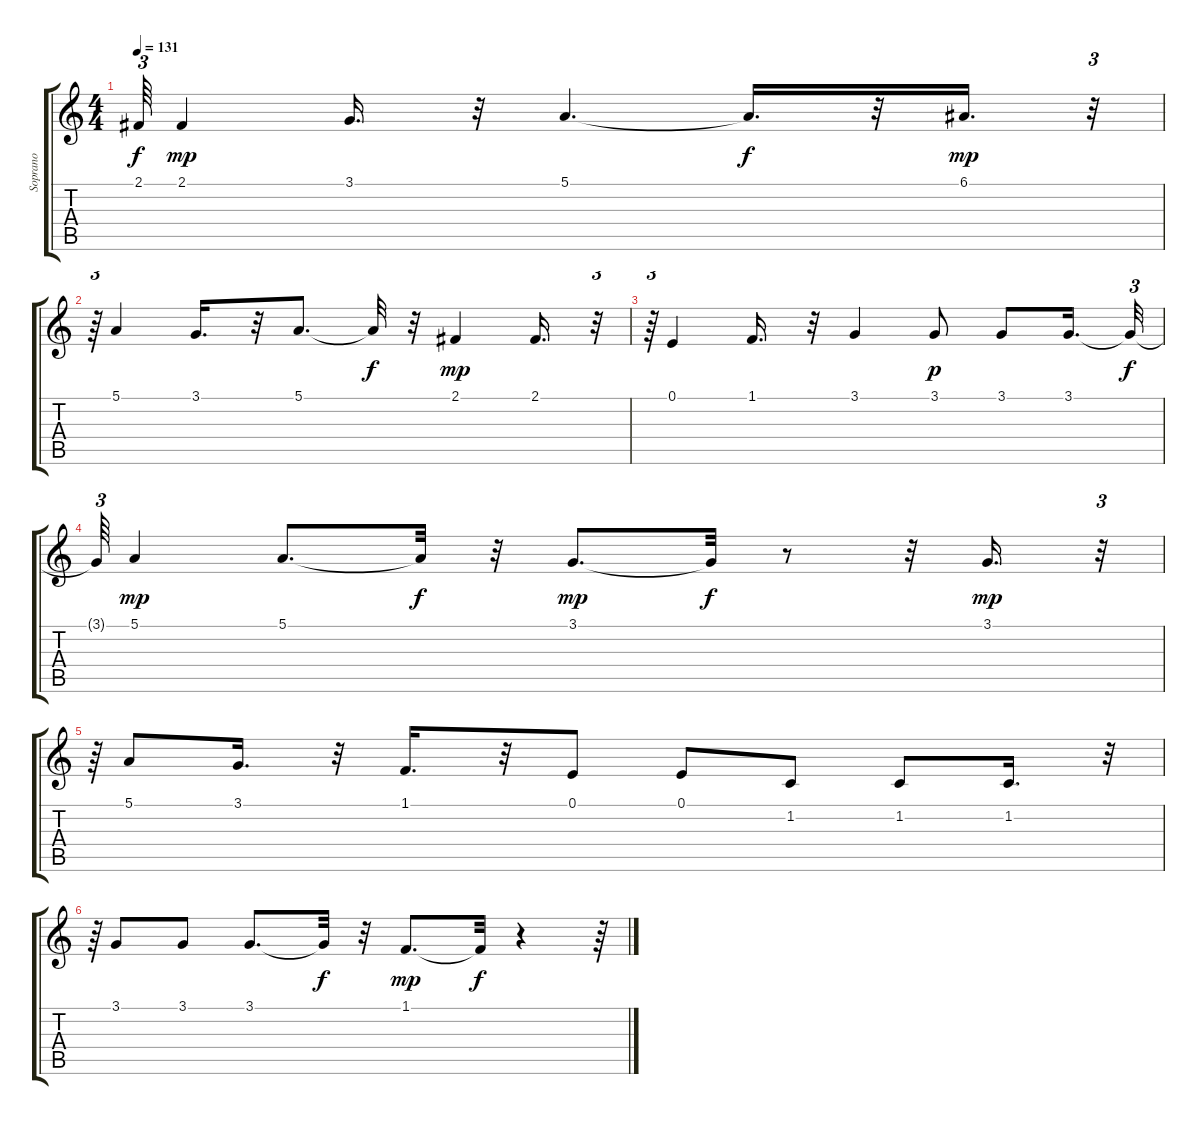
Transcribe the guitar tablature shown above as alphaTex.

\track ("Soprano" "Soprano") {instrument flute}
\staff {score tabs}
\tuning (E4 B3 G3 D3 A2 E2) {hide}
\ts (4 4)
\tempo 131
\clef g2
\ks c
2.1{t}.64{tu (3 2) dy f} 2.1.4{dy mp} 3.1.16{d} r.32 5.1.4{d} 5.1{t}.16{d dy f} r.32 6.1.16{d dy mp} r.32{tu (3 2)} |
r.64{tu (3 2)} 5.1.4 3.1.16{d} r.32 5.1.8{d} 5.1{t}.32{dy f} r.32 2.1.4{dy mp} 2.1.16{d} r.32{tu (3 2)} |
r.64{tu (3 2)} 0.1.4 1.1.16{d} r.32 3.1.4 3.1.8{dy p} 3.1.8 3.1.16{d} 3.1{t}.32{tu (3 2) dy f} |
3.1{t}.64{tu (3 2)} 5.1.4{dy mp} 5.1.8{d} 5.1{t}.32{dy f} r.32 3.1.8{d dy mp} 3.1{t}.32{dy f} r.8 r.32 3.1.16{d dy mp} r.32{tu (3 2)} |
r.64{tu (3 2)} 5.1.8 3.1.16{d} r.32 1.1.16{d} r.32 0.1.8 0.1.8 1.2.8 1.2.8 1.2.16{d} r.32{tu (3 2)} |
r.64{tu (3 2)} 3.1.8 3.1.8 3.1.8{d} 3.1{t}.32{dy f} r.32 1.1.8{d dy mp} 1.1{t}.32{dy f} r.4 r.64
